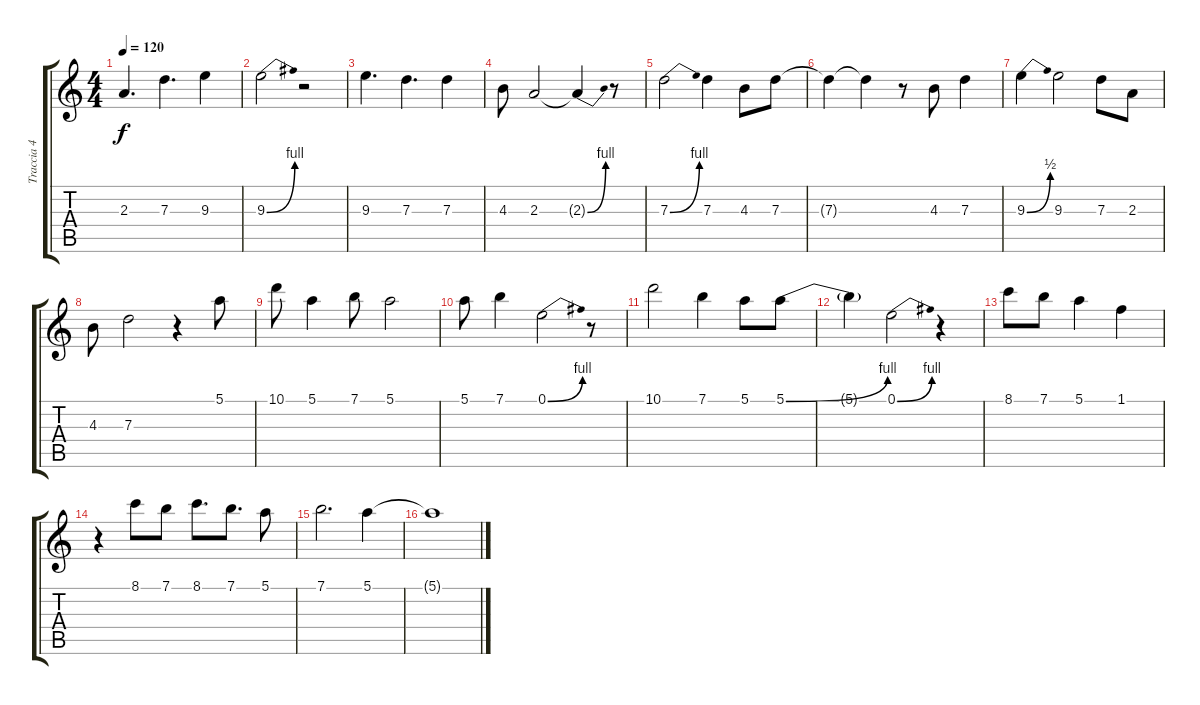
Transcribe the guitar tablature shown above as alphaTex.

\track ("Traccia 4" "Traccia 4") {instrument contrabass}
\staff {score tabs}
\tuning (E4 B3 G3 D3 A2 E2) {hide}
\ts (4 4)
\tempo 120
\clef g2
\ks c
2.3.4{d dy f} 7.3.4{d} 9.3.4 |
9.3{be (bend 0 0 60 4)}.2 r.2 |
9.3.4{d} 7.3.4{d} 7.3.4 |
4.3.8 2.3.2 2.3{be (bend 0 0 60 4) t}.4 r.8 |
7.3{be (bend 0 0 60 4)}.2 7.3.4 4.3.8 7.3.8 |
7.3{t}.4 7.3{t}.4 r.8 4.3.8 7.3.4 |
9.3{be (bend 0 0 60 2)}.4 9.3.2 7.3.8 2.3.8 |
4.3.8 7.3.2 r.4 5.1.8 |
10.1.8 5.1.4 7.1.8 5.1.2 |
5.1.8 7.1.4 0.1{be (bend 0 0 60 4)}.2 r.8 |
10.1.2 7.1.4 5.1.8 5.1{be (bend 0 0 60 4)}.8 |
5.1{t}.4 0.1{be (bend 0 0 60 4)}.2 r.4 |
8.1.8 7.1.8 5.1.4 1.1.4 |
r.4 8.1.8 7.1.8 8.1.8{d} 7.1.8{d} 5.1.8 |
7.1.2{d} 5.1.4 |
5.1{t}.1
